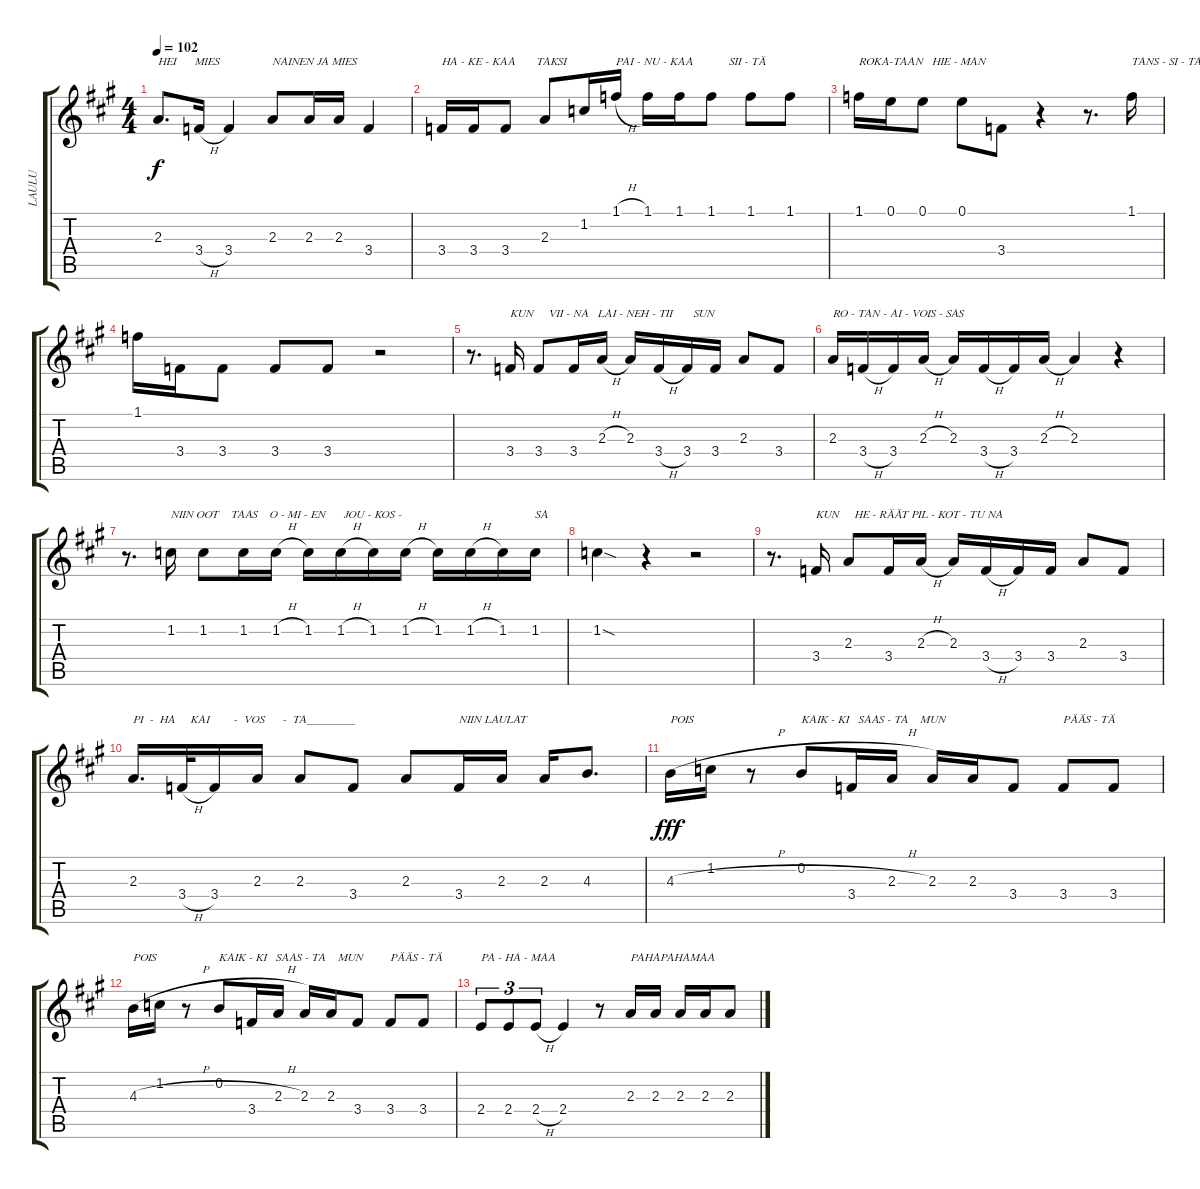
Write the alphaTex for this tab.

\track ("LAULU" "LAULU") {instrument electricguitarjazz}
\staff {score tabs}
\tuning (E4 B3 G3 D3 A2 E2) {hide}
\ts (4 4)
\tempo 102
\clef g2
\ks a
2.3.8{d txt "HEI      MIES" dy f} 3.4{h}.16 3.4.4 2.3.8{txt "NAINEN JA MIES"} 2.3.16 2.3.16 3.4.4 |
3.4.16{txt "HA - KE - KAA       TAKSI"} 3.4.16 3.4.8 2.3.8{beam Up} 1.2.16{beam Up} 1.1{h}.16{txt "PAI - NU - KAA            SII - TÄ" beam Up} 1.1.16 1.1.16 1.1.8 1.1.8 1.1.8 |
1.1.16{txt "ROKA-TAAN   HIE - MAN"} 0.1.16 0.1.8 0.1.8 3.4.8 r.4 r.8{d} 1.1.16{txt "TANS - SI - TAAN        HIE - MAN"} |
1.1.16 3.4.16 3.4.8 3.4.8 3.4.8 r.2 |
r.8{d} 3.4.16{txt "KUN     VII - NA   LAI - NEH - TII       SUN"} 3.4.8 3.4.16 2.3{h}.16 2.3.16 3.4{h}.16 3.4.16 3.4.16 2.3.8 3.4.8 |
2.3.16{txt "RO - TAN - AI - VOIS - SAS"} 3.4{h}.16 3.4.16 2.3{h}.16 2.3.16 3.4{h}.16 3.4.16 2.3{h}.16 2.3.4 r.4 |
r.8{d} 1.2.16{txt "NIIN OOT    TAAS    O - MI - EN      JOU - KOS -  "} 1.2.8 1.2.16 1.2{h}.16 1.2.16 1.2{h}.16 1.2.16 1.2{h}.16 1.2.16 1.2{h}.16 1.2.16 1.2.16{txt "SA"} |
1.2{sod}.4 r.4 r.2 |
r.8{d} 3.4.16{txt "KUN     HE - RÄÄT PIL - KOT - TU NA "} 2.3.8 3.4.16 2.3{h}.16 2.3.16 3.4{h}.16 3.4.16 3.4.16 2.3.8 3.4.8 |
2.3.16{d txt "PI  -  HA     KAI        -  VOS      -  TA________"} 3.4{h}.32 3.4.16 2.3.16 2.3.8 3.4.8 2.3.8 3.4.16{txt "NIIN LAULAT"} 2.3.16 2.3.16 4.3.8{d} |
4.3{h}.16{txt "POIS" dy fff} 1.2.16 r.8 0.2.8{txt "KAIK - KI   SAAS - TA    MUN"} 3.4.16 2.3{h}.16 2.3.16 2.3.16 3.4.8 3.4.8{txt "PÄÄS - TÄ"} 3.4.8 |
4.3{h}.16{txt "POIS"} 1.2.16 r.8 0.2.8{txt "KAIK - KI   SAAS - TA    MUN"} 3.4.16 2.3{h}.16 2.3.16 2.3.16 3.4.8 3.4.8{txt "PÄÄS - TÄ"} 3.4.8 |
2.4.8{tu (3 2) txt "PA - HA - MAA"} 2.4.8{tu (3 2)} 2.4{h}.8{tu (3 2)} 2.4.4 r.8 2.3.16{txt "PAHAPAHAMAA"} 2.3.16 2.3.16 2.3.16 2.3.8
